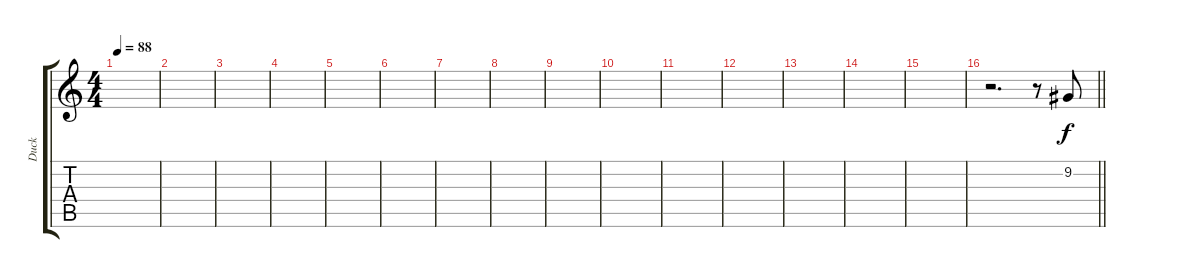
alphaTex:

\track ("Duck" "Duck") {solo instrument acousticgrandpiano}
\staff {score tabs}
\tuning (E4 B3 G3 D3 A2 E2) {hide}
\ts (4 4)
\tempo 88
\clef g2
\ks c
|
|
|
|
|
|
|
|
|
|
|
|
|
|
|
\barLineRight lightlight
r.2{d} r.8 9.2.8
